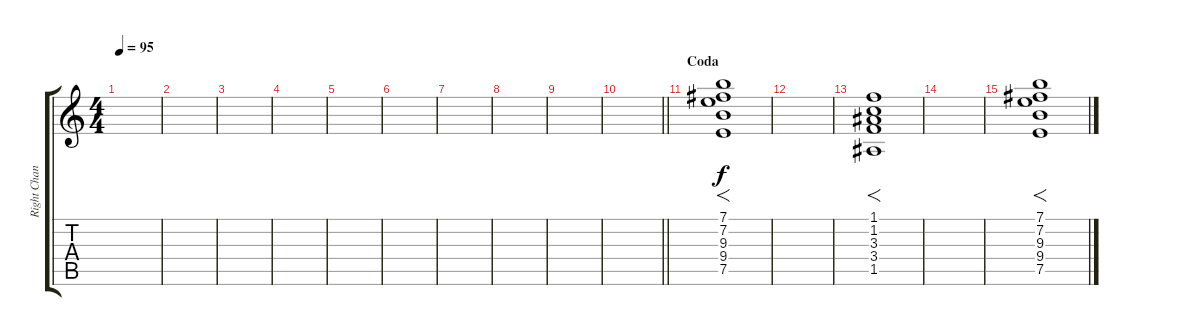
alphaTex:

\track ("Right Chanel Guitar" "Right Chan") {instrument overdrivenguitar}
\staff {score tabs}
\tuning (E4 B3 G3 D3 A2 E2) {hide}
\ts (4 4)
\tempo 95
\clef g2
\ks c
|
|
|
|
|
|
|
|
|
\barLineRight lightlight
|
\section ("" "Coda")
(7.1 7.2 9.3 9.4 7.5).1{f} |
|
(1.1 1.2 3.3 3.4 1.5).1{f} |
|
(7.1 7.2 9.3 9.4 7.5).1{f}
